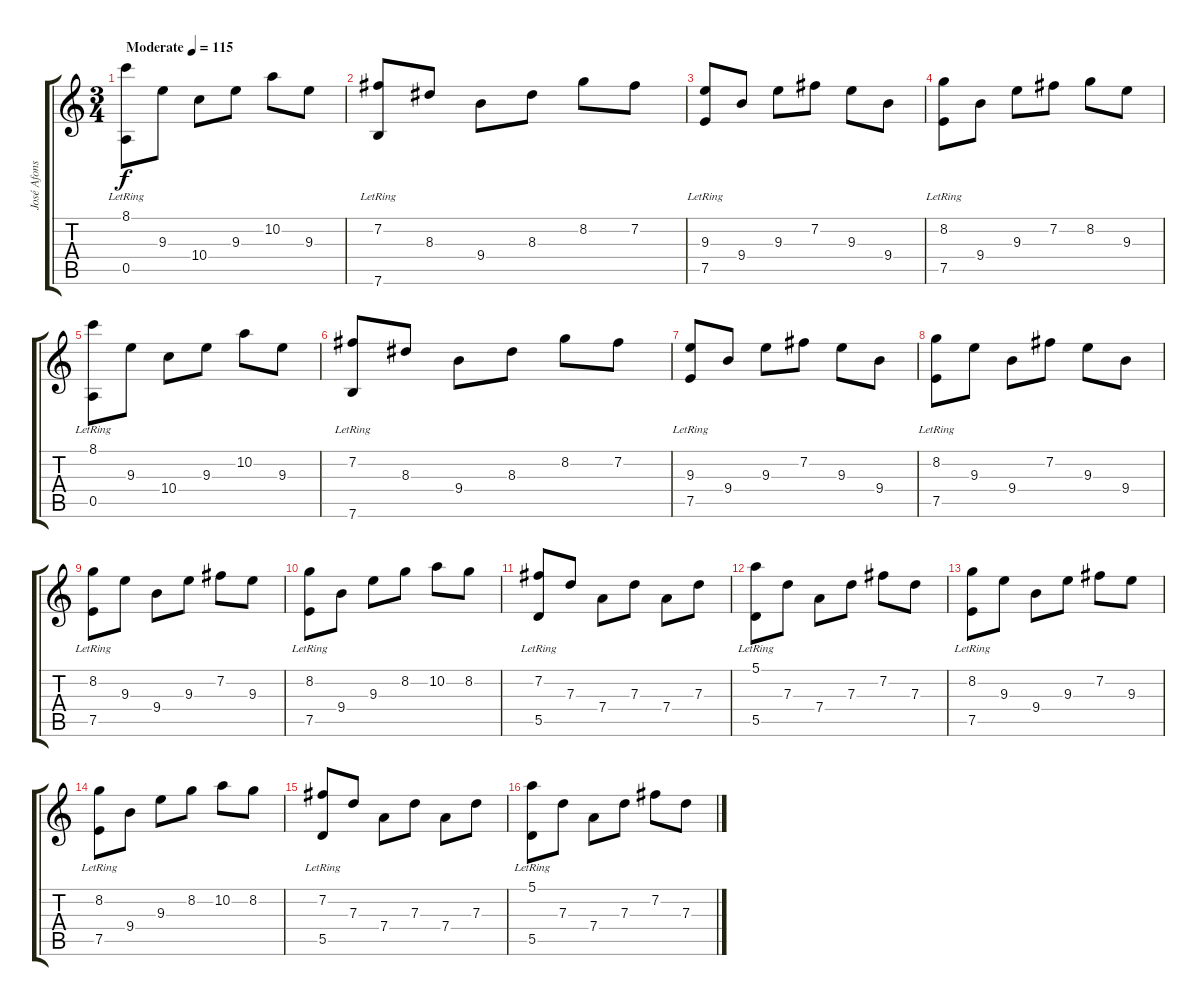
\track ("José Afonso" "José Afons") {instrument acousticguitarsteel}
\staff {score tabs}
\tuning (E4 B3 G3 D3 A2 E2) {hide}
\ts (3 4)
\tempo (115 "Moderate")
\clef g2
\ks c
(8.1{lr} 0.5{lr}).8{dy f instrument acousticguitarsteel} 9.3.8 10.4.8 9.3.8 10.2.8 9.3.8 |
(7.2{lr} 7.6{lr}).8 8.3.8 9.4.8 8.3.8 8.2.8 7.2.8 |
(9.3{lr} 7.5{lr}).8 9.4.8 9.3.8 7.2.8 9.3.8 9.4.8 |
(8.2{lr} 7.5{lr}).8 9.4.8 9.3.8 7.2.8 8.2.8 9.3.8 |
(8.1{lr} 0.5{lr}).8 9.3.8 10.4.8 9.3.8 10.2.8 9.3.8 |
(7.2{lr} 7.6{lr}).8 8.3.8 9.4.8 8.3.8 8.2.8 7.2.8 |
(9.3{lr} 7.5{lr}).8 9.4.8 9.3.8 7.2.8 9.3.8 9.4.8 |
(8.2{lr} 7.5{lr}).8 9.3.8 9.4.8 7.2.8 9.3.8 9.4.8 |
(8.2{lr} 7.5{lr}).8 9.3.8 9.4.8 9.3.8 7.2.8 9.3.8 |
(8.2{lr} 7.5{lr}).8 9.4.8 9.3.8 8.2.8 10.2.8 8.2.8 |
(7.2{lr} 5.5{lr}).8 7.3.8 7.4.8 7.3.8 7.4.8 7.3.8 |
(5.1{lr} 5.5{lr}).8 7.3.8 7.4.8 7.3.8 7.2.8 7.3.8 |
(8.2{lr} 7.5{lr}).8 9.3.8 9.4.8 9.3.8 7.2.8 9.3.8 |
(8.2{lr} 7.5{lr}).8 9.4.8 9.3.8 8.2.8 10.2.8 8.2.8 |
(7.2{lr} 5.5{lr}).8 7.3.8 7.4.8 7.3.8 7.4.8 7.3.8 |
(5.1{lr} 5.5{lr}).8 7.3.8 7.4.8 7.3.8 7.2.8 7.3.8
